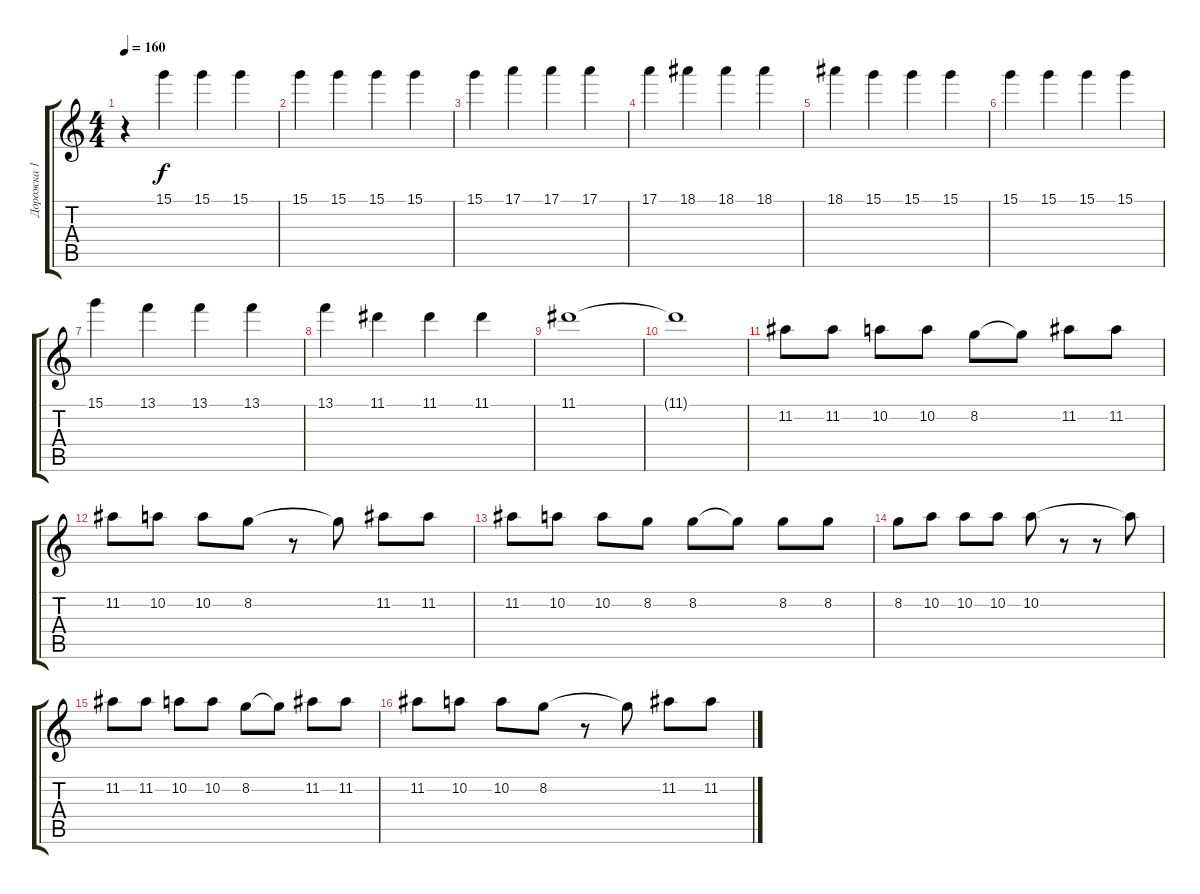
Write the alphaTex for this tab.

\track ("Дорожка 1" "Дорожка 1") {instrument distortionguitar}
\staff {score tabs}
\tuning (E4 B3 G3 D3 A2 D2) {hide}
\ts (4 4)
\tempo 160
\clef g2
\ks c
r.4{dy f} 15.1.4 15.1.4 15.1.4 |
15.1.4 15.1.4 15.1.4 15.1.4 |
15.1.4 17.1.4 17.1.4 17.1.4 |
17.1.4 18.1.4 18.1.4 18.1.4 |
18.1.4 15.1.4 15.1.4 15.1.4 |
15.1.4 15.1.4 15.1.4 15.1.4 |
15.1.4 13.1.4 13.1.4 13.1.4 |
13.1.4 11.1.4 11.1.4 11.1.4 |
11.1.1 |
11.1{t}.1 |
11.2.8 11.2.8 10.2.8 10.2.8 8.2.8 8.2{t}.8 11.2.8 11.2.8 |
11.2.8 10.2.8 10.2.8 8.2.8 r.8 8.2{t}.8 11.2.8 11.2.8 |
11.2.8 10.2.8 10.2.8 8.2.8 8.2.8 8.2{t}.8 8.2.8 8.2.8 |
8.2.8 10.2.8 10.2.8 10.2.8 10.2.8 r.8 r.8 10.2{t}.8 |
11.2.8 11.2.8 10.2.8 10.2.8 8.2.8 8.2{t}.8 11.2.8 11.2.8 |
11.2.8 10.2.8 10.2.8 8.2.8 r.8 8.2{t}.8 11.2.8 11.2.8
